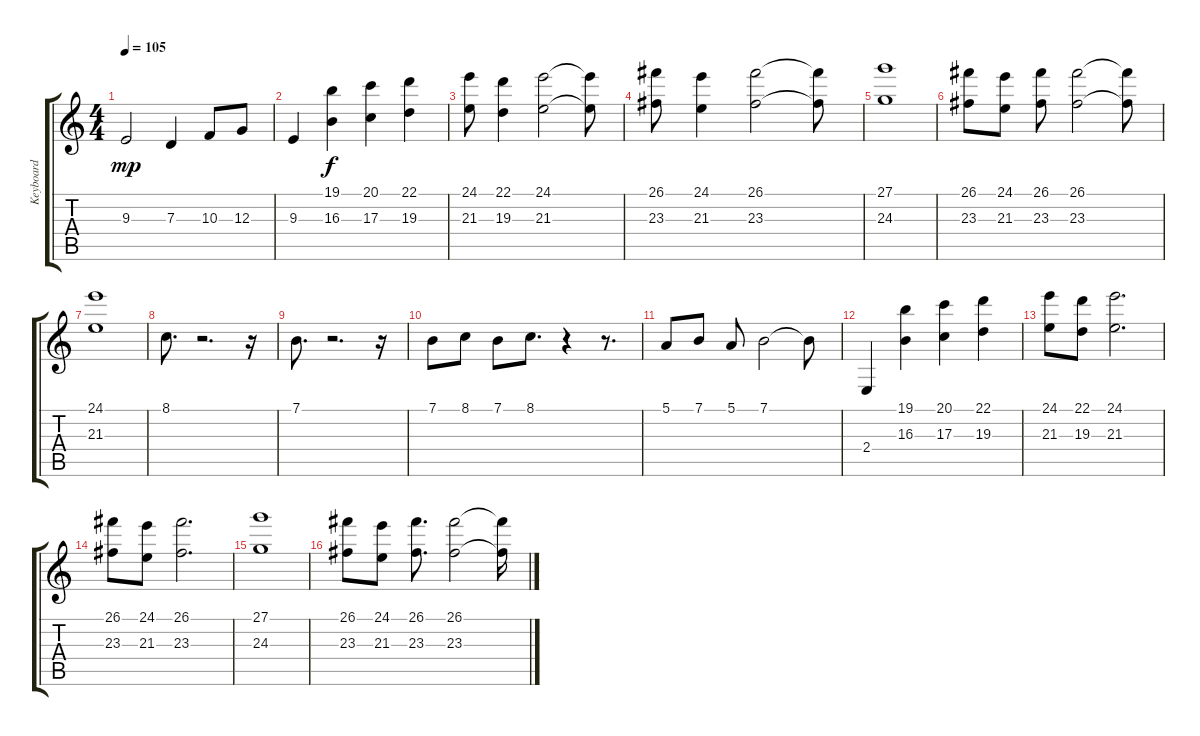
\track ("Keyboard" "Keyboard") {instrument tremolostrings}
\staff {score tabs}
\tuning (E4 B3 G3 D3 A2 E2) {hide}
\ts (4 4)
\tempo 105
\clef g2
\ks c
9.3.2{dy mp} 7.3.4 10.3.8 12.3.8 |
9.3.4 (19.1 16.3).4{dy f} (20.1 17.3).4 (22.1 19.3).4 |
(24.1 21.3).8 (22.1 19.3).4 (24.1 21.3).2 (24.1{t} 21.3{t}).8 |
(26.1 23.3).8 (24.1 21.3).4 (26.1 23.3).2 (26.1{t} 23.3{t}).8 |
(27.1 24.3).1 |
(26.1 23.3).8 (24.1 21.3).8 (26.1 23.3).8 (26.1 23.3).2 (26.1{t} 23.3{t}).8 |
(24.1 21.3).1 |
8.1.8{d} r.2{d} r.16 |
7.1.8{d} r.2{d} r.16 |
7.1.8 8.1.8 7.1.8 8.1.8{d} r.4 r.8{d} |
5.1.8 7.1.8 5.1.8 7.1.2 7.1{t}.8 |
2.4.4 (19.1 16.3).4 (20.1 17.3).4 (22.1 19.3).4 |
(24.1 21.3).8 (22.1 19.3).8 (24.1 21.3).2{d} |
(26.1 23.3).8 (24.1 21.3).8 (26.1 23.3).2{d} |
(27.1 24.3).1 |
(26.1 23.3).8 (24.1 21.3).8 (26.1 23.3).8{d} (26.1 23.3).2 (26.1{t} 23.3{t}).16
